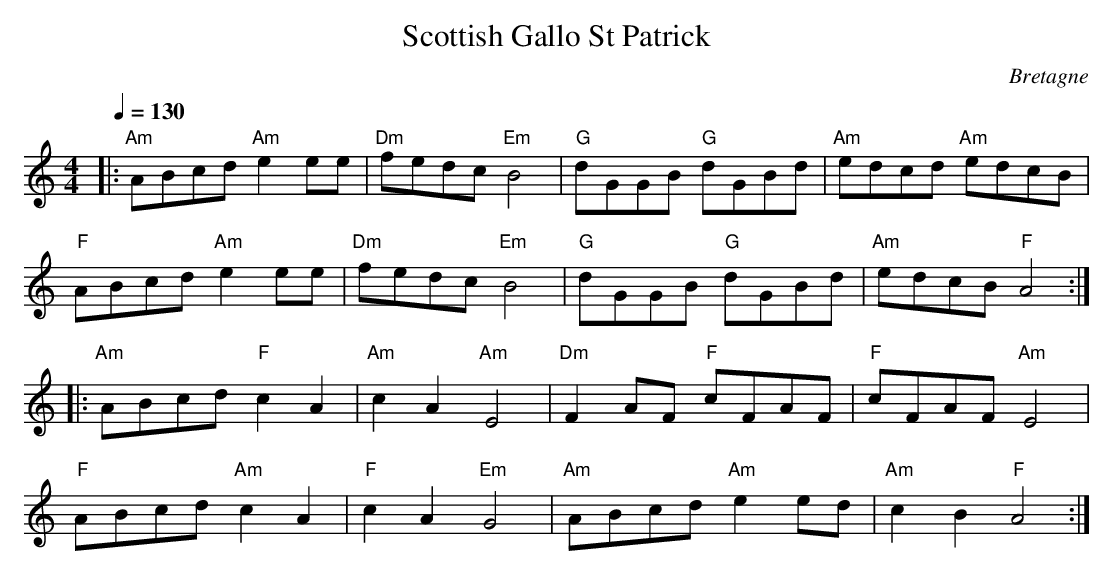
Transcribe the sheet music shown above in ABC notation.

X:1
T:Scottish Gallo St Patrick
O:Bretagne
M:4/4
L:1/8
Q:1/4=130
K:C
|:"Am"ABcd "Am"e2 ee | "Dm"fedc "Em"B4 | "G"dGGB "G"dGBd | "Am"edcd "Am"edcB |
"F"ABcd "Am"e2 ee | "Dm"fedc "Em"B4 | "G"dGGB "G"dGBd | "Am"edcB "F"A4 :|
|:"Am"ABcd "F"c2 A2 | "Am"c2 A2 "Am"E4 | "Dm"F2 AF "F"cFAF | "F"cFAF "Am"E4 |
"F"ABcd "Am"c2 A2 | "F"c2 A2 "Em"G4 | "Am"ABcd "Am"e2 ed | "Am"c2 B2 "F"A4 :|
